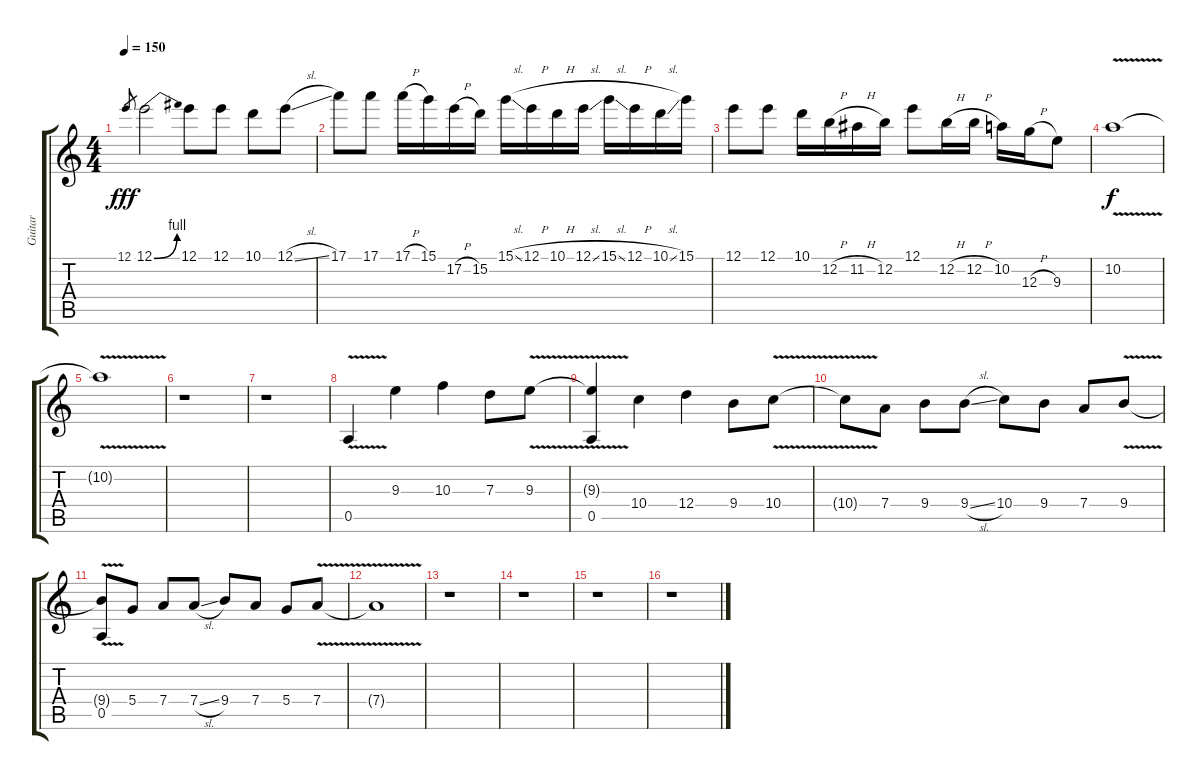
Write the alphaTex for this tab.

\track ("Guitar" "Guitar") {instrument distortionguitar}
\staff {score tabs}
\tuning (E4 B3 G3 D3 A2 E2) {hide}
\ts (4 4)
\tempo 150
\clef g2
\ks c
12.1.8{gr dy fff} 12.1{be (bend 0 0 60 4)}.2 12.1.8 12.1.8 10.1.8 12.1{sl}.8 |
17.1.8 17.1.8 17.1{h}.16 15.1.16 17.2{h}.16 15.2.16 15.1{sl}.16 12.1{h}.16 10.1{h}.16 12.1{sl}.16 15.1{sl}.16 12.1{h}.16 10.1{sl}.16 15.1.16 |
12.1.8 12.1.8 10.1.16 12.2{h}.16 11.2{h}.16 12.2.16 12.1.8 12.2{h}.16 12.2{h}.16 10.2.16 12.3{h}.16 9.3.8 |
10.2{v}.1{dy f} |
10.2{t}.1 |
r.1 |
r.1 |
0.5{v}.4{instrument distortionguitar} 9.3.4 10.3.4 7.3.8 9.3{v}.8 |
(9.3{t} 0.5{v}).4 10.4.4 12.4.4 9.4.8 10.4{v}.8 |
10.4{t}.8 7.4.8 9.4.8 9.4{sl}.8 10.4.8 9.4.8 7.4.8 9.4{v}.8 |
(9.4{t} 0.5{v}).8 5.4.8 7.4.8 7.4{sl}.8 9.4.8 7.4.8 5.4.8 7.4{v}.8 |
7.4{t}.1 |
r.1 |
r.1 |
r.1 |
r.1
